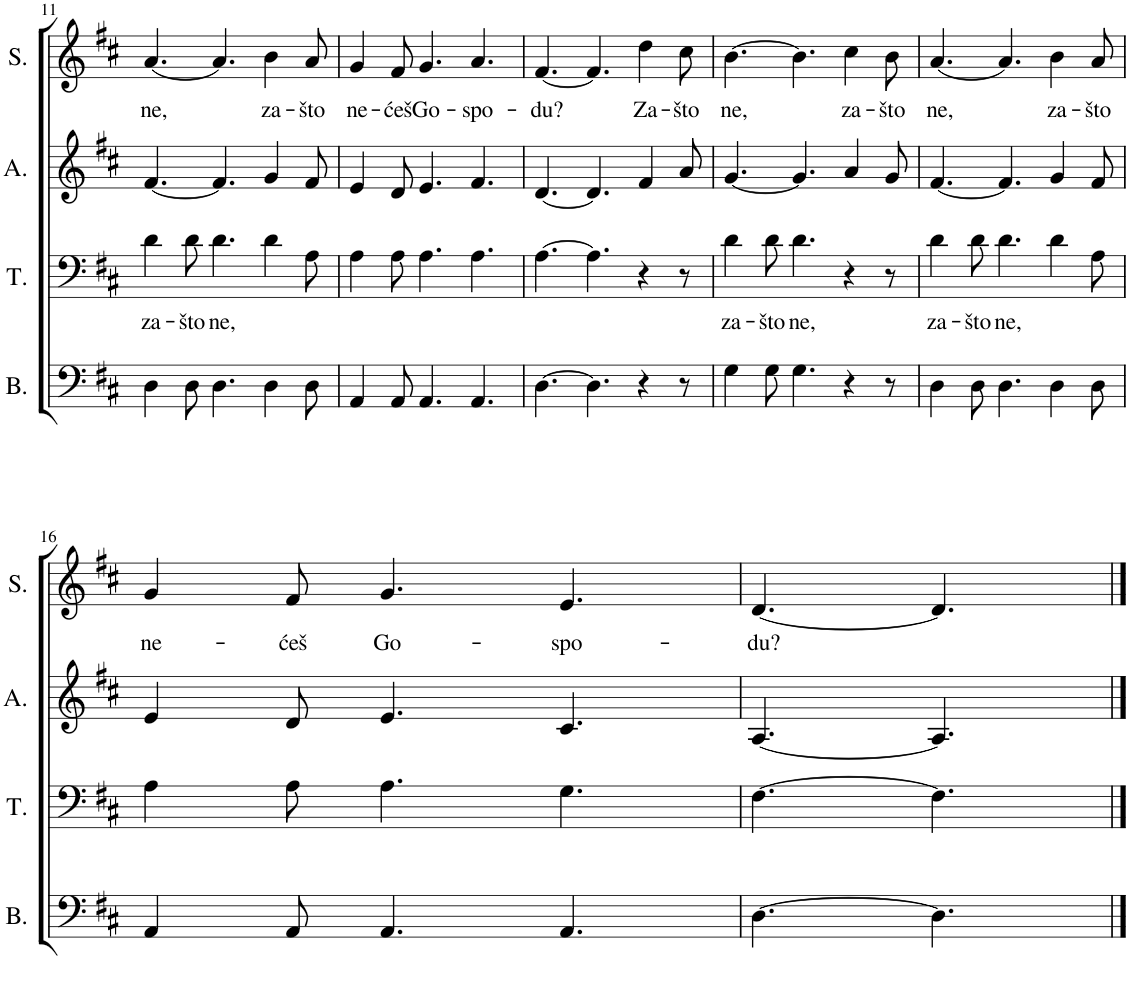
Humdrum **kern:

**kern	**kern	**text	**kern	**kern	**text
*part4	*part3	*part3	*part2	*part1	*part1
*staff4	*staff3	*staff3	*staff2	*staff1	*staff1
*I"Bass	*I"Tenor	*	*I"Alto	*I"Soprano	*
*I'B.	*I'T.	*	*I'A.	*I'S.	*
!!LO:PB:g=z
*clefF4	*clefF4	*	*clefG2	*clefG2	*
*k[f#c#]	*k[f#c#]	*	*k[f#c#]	*k[f#c#]	*
*M9/8	*M9/8	*	*M9/8	*M9/8	*
=11	=11	=11	=11	=11	=11
!	!	!LO:LY:b	!	!	!LO:LY:b
4D\	4d\	za-	[4.f#/	[4.a/	ne,
!	!	!LO:LY:b	!	!	!
8D\	8d\	-što	.	.	.
!	!	!LO:LY:b	!	!	!
4.D\	4.d\	ne,	4.f#/]	4.a/]	.
!	!	!	!	!	!LO:LY:b
4D\	4d\	.	4g/	4b\	za-
!	!	!	!	!	!LO:LY:b
8D\	8A\	.	8f#/	8a/	-što
=12	=12	=12	=12	=12	=12
!	!	!	!	!	!LO:LY:b
4AA/	4A\	.	4e/	4g/	ne-
!	!	!	!	!	!LO:LY:b
8AA/	8A\	.	8d/	8f#/	-ćeš
!	!	!	!	!	!LO:LY:b
4.AA/	4.A\	.	4.e/	4.g/	Go-
!	!	!	!	!	!LO:LY:b
4.AA/	4.A\	.	4.f#/	4.a/	-spo-
=13	=13	=13	=13	=13	=13
!	!	!	!	!	!LO:LY:b
[4.D\	[4.A\	.	[4.d/	[4.f#/	-du?
4.D\]	4.A\]	.	4.d/]	4.f#/]	.
!	!	!	!	!	!LO:LY:b
4r	4r	.	4f#/	4dd\	Za-
!	!	!	!	!	!LO:LY:b
8r	8r	.	8a/	8cc#\	-što
=14	=14	=14	=14	=14	=14
!	!	!LO:LY:b	!	!	!LO:LY:b
4G\	4d\	za-	[4.g/	[4.b\	ne,
!	!	!LO:LY:b	!	!	!
8G\	8d\	-što	.	.	.
!	!	!LO:LY:b	!	!	!
4.G\	4.d\	ne,	4.g/]	4.b\]	.
!	!	!	!	!	!LO:LY:b
4r	4r	.	4a/	4cc#\	za-
!	!	!	!	!	!LO:LY:b
8r	8r	.	8g/	8b\	-što
=15	=15	=15	=15	=15	=15
!	!	!LO:LY:b	!	!	!LO:LY:b
4D\	4d\	za-	[4.f#/	[4.a/	ne,
!	!	!LO:LY:b	!	!	!
8D\	8d\	-što	.	.	.
!	!	!LO:LY:b	!	!	!
4.D\	4.d\	ne,	4.f#/]	4.a/]	.
!	!	!	!	!	!LO:LY:b
4D\	4d\	.	4g/	4b\	za-
!	!	!	!	!	!LO:LY:b
8D\	8A\	.	8f#/	8a/	-što
!!LO:LB:g=z
=16	=16	=16	=16	=16	=16
!	!	!	!	!	!LO:LY:b
4AA/	4A\	.	4e/	4g/	ne-
!	!	!	!	!	!LO:LY:b
8AA/	8A\	.	8d/	8f#/	-ćeš
!	!	!	!	!	!LO:LY:b
4.AA/	4.A\	.	4.e/	4.g/	Go-
!	!	!	!	!	!LO:LY:b
4.AA/	4.G\	.	4.c#/	4.e/	-spo-
=17	=17	=17	=17	=17	=17
!	!	!	!	!	!LO:LY:b
[4.D\	[4.F#\	.	[4.A/	[4.d/	-du?
4.D\]	4.F#\]	.	4.A/]	4.d/]	.
==	==	==	==	==	==
*-	*-	*-	*-	*-	*-
